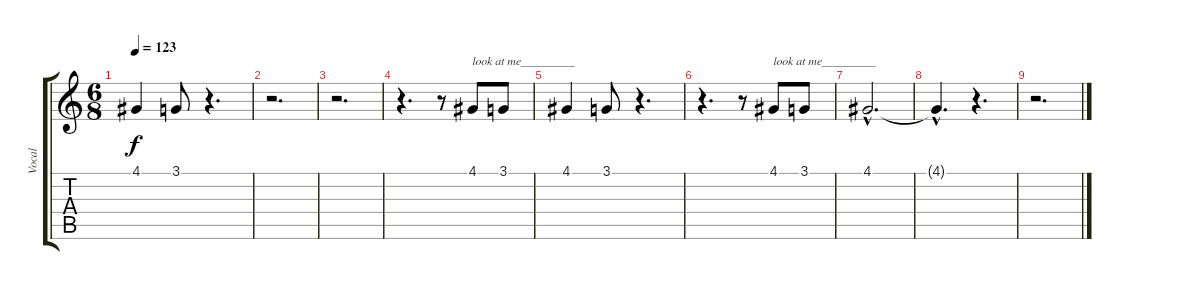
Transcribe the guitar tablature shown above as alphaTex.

\track ("Vocal" "Vocal") {instrument harmonica}
\staff {score tabs}
\tuning (E4 B3 G3 D3 A2 E2) {hide}
\ts (6 8)
\tempo 123
\clef g2
\ks c
4.1.4{dy f} 3.1.8 r.4{d} |
r.2{d} |
r.2{d} |
r.4{d} r.8 4.1.8{txt "look at me_________"} 3.1.8 |
4.1.4 3.1.8 r.4{d} |
r.4{d} r.8 4.1.8{txt "look at me_________"} 3.1.8 |
4.1{hac}.2{d} |
4.1{hac t}.4{d} r.4{d} |
r.2{d}
